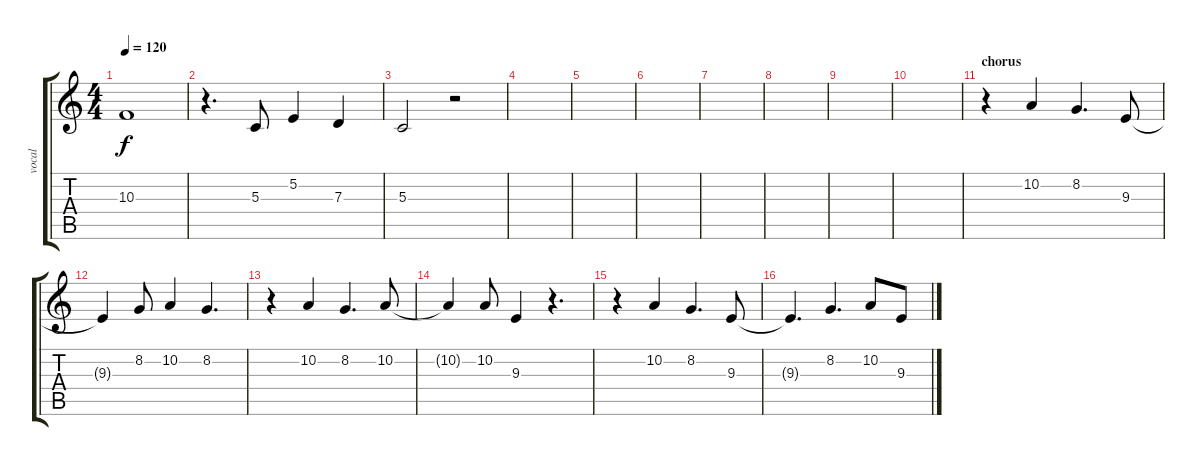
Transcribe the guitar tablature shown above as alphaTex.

\track ("vocal" "vocal") {instrument lead6voice}
\staff {score tabs}
\tuning (E4 B3 G3 D3 A2 E2) {hide}
\ts (4 4)
\tempo 120
\clef g2
\ks c
10.3.1{dy f} |
r.4{d} 5.3.8 5.2.4 7.3.4 |
\section ("" "")
5.3.2 r.2 |
|
|
|
|
|
|
|
\section ("" "chorus")
r.4 10.2.4 8.2.4{d} 9.3.8 |
9.3{t}.4 8.2.8 10.2.4 8.2.4{d} |
r.4 10.2.4 8.2.4{d} 10.2.8 |
10.2{t}.4 10.2.8 9.3.4 r.4{d} |
r.4 10.2.4 8.2.4{d} 9.3.8 |
9.3{t}.4{d} 8.2.4{d} 10.2.8 9.3.8
